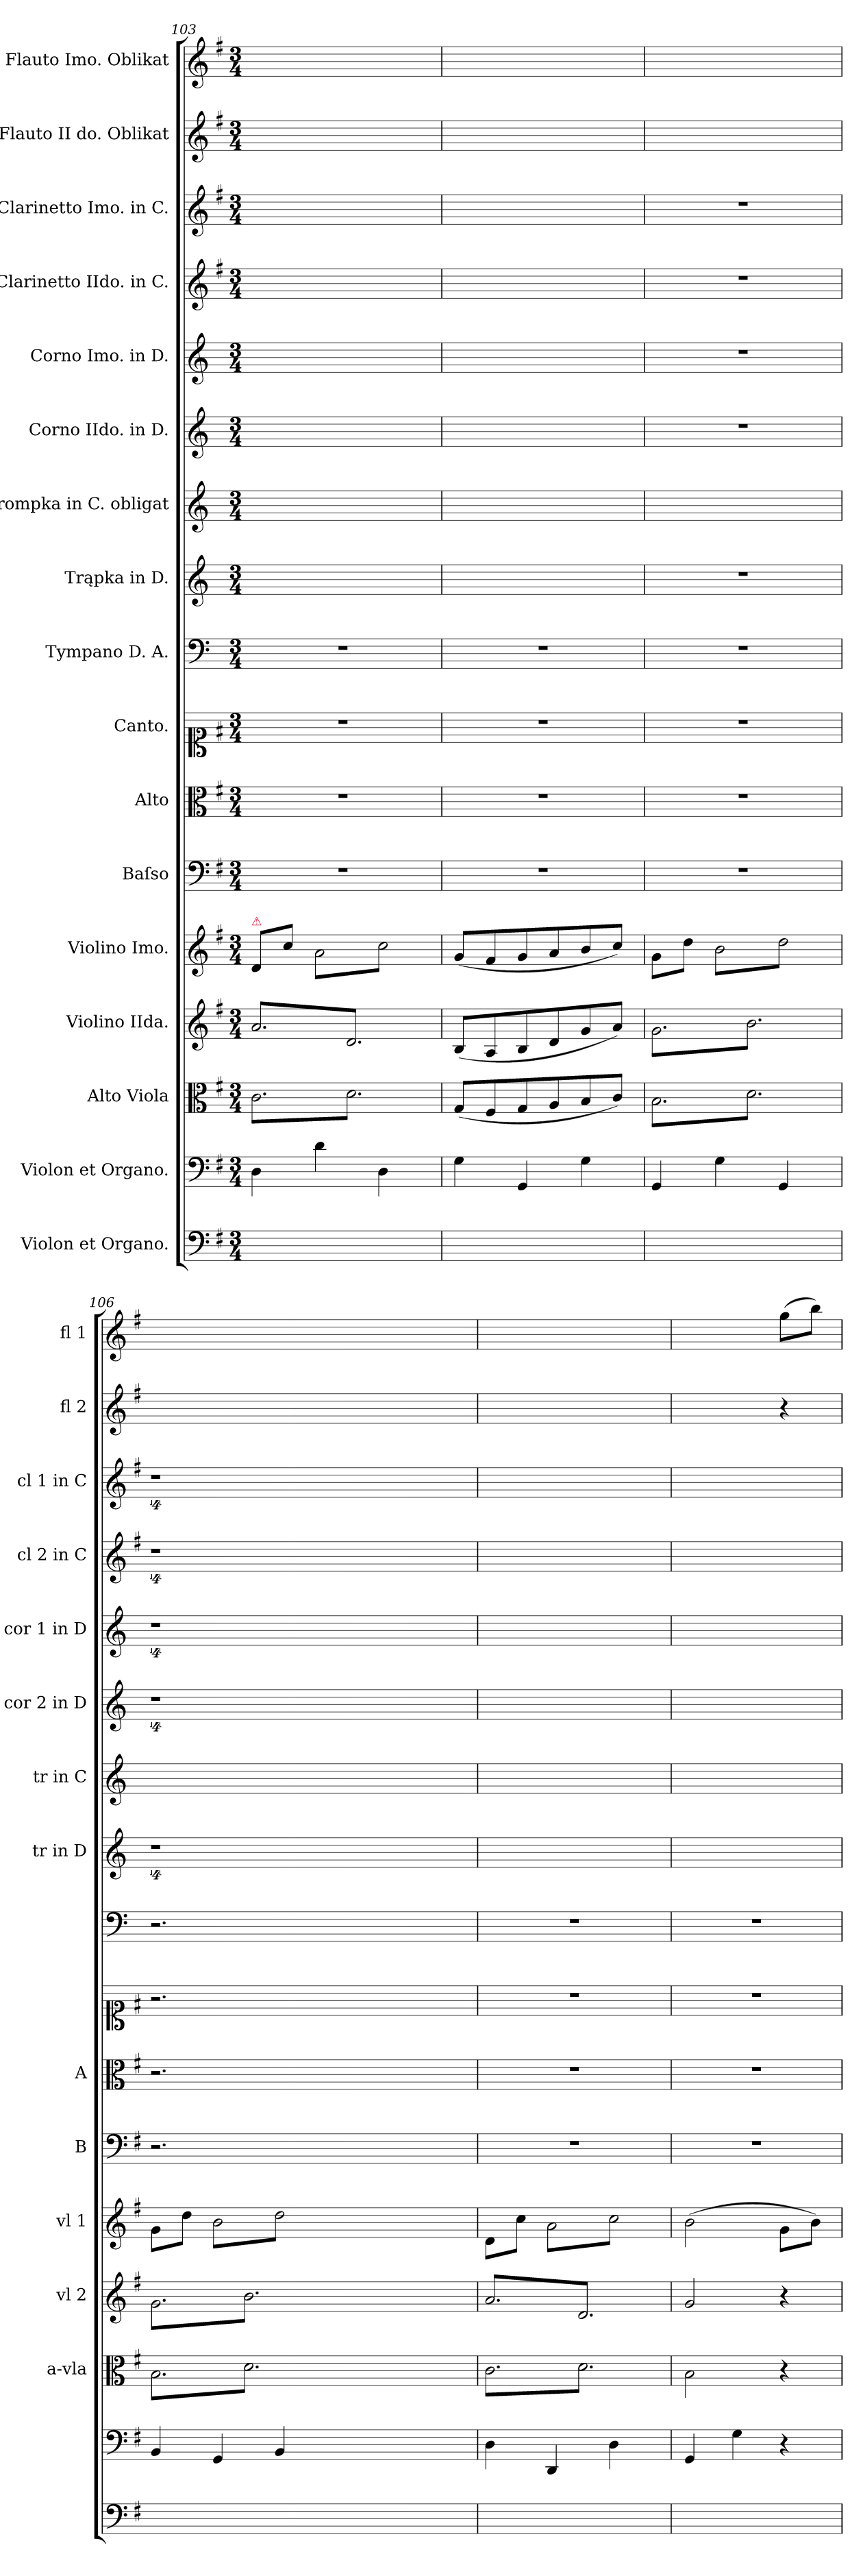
**kern	**kern	**kern	**kern	**kern	**kern	**kern	**kern	**kern	**kern	**kern	**kern	**kern	**kern	**kern	**kern	**kern
*part17	*part16	*part15	*part14	*part13	*part12	*part11	*part10	*part9	*part8	*part7	*part6	*part5	*part4	*part3	*part2	*part1
*staff17	*staff16	*staff15	*staff14	*staff13	*staff12	*staff11	*staff10	*staff9	*staff8	*staff7	*staff6	*staff5	*staff4	*staff3	*staff2	*staff1
*I"Violon et Organo.	*I"Violon et Organo.	*I"Alto Viola	*I"Violino IIda.	*I"Violino Imo.	*I"Baſso	*I"Alto	*I"Canto.	*I"Tympano D. A.	*I"Trąpka in D.	*I"Trompka in C. obligat	*I"Corno IIdo. in D.	*I"Corno Imo. in D.	*I"Clarinetto IIdo. in C.	*I"Clarinetto Imo. in C.	*I"Flauto II do. Oblikat	*I"Flauto Imo. Oblikat
*	*	*I'a-vla	*I'vl 2	*I'vl 1	*I'B	*I'A	*	*	*I'tr in D	*I'tr in C	*I'cor 2 in D	*I'cor 1 in D	*I'cl 2 in C	*I'cl 1 in C	*I'fl 2	*I'fl 1
*clefF4	*clefF4	*clefC3	*clefG2	*clefG2	*clefF4	*clefC3	*clefC1	*clefF4	*clefG2	*clefG2	*clefG2	*clefG2	*clefG2	*clefG2	*clefG2	*clefG2
*	*	*	*	*	*	*	*	*ITrd-1c-2	*ITrd-1c-2	*ITrd-1c-2	*ITrd6c10	*ITrd6c10	*	*	*	*
*k[f#]	*k[f#]	*k[f#]	*k[f#]	*k[f#]	*k[f#]	*k[f#]	*k[f#]	*k[f#c#]	*k[f#c#]	*k[f#c#]	*k[f#c#]	*k[f#c#]	*k[f#]	*k[f#]	*k[f#]	*k[f#]
*M3/4	*M3/4	*M3/4	*M3/4	*M3/4	*M3/4	*M3/4	*M3/4	*M3/4	*M3/4	*M3/4	*M3/4	*M3/4	*M3/4	*M3/4	*M3/4	*M3/4
=103	=103	=103	=103	=103	=103	=103	=103	=103	=103	=103	=103	=103	=103	=103	=103	=103
!	!	!	!	!LO:TX:a:color=crimson:t=⚠	!	!	!	!	!	!	!	!	!	!	!	!
*	*	*tremolo	*	*	*	*	*	*	*	*	*	*	*	*	*	*
*	*	*	*tremolo	*	*	*	*	*	*	*	*	*	*	*	*	*
4D\yy	4D\	(8c\L	(8a/L	(8d/L	2.r	2.r	2.r	2.r	2.ryy	2.ryy	2.ryy	2.ryy	2.ryy	2.ryy	4cc\yy	4aa\yy
.	.	8d\)	8d/)	8cc\J	.	.	.	.	.	.	.	.	.	.	.	.
*	*	*	*	*tremolo	*	*	*	*	*	*	*	*	*	*	*	*
4d\yy	4d\	8c\	8a/	8a\L	.	.	.	.	.	.	.	.	.	.	4cc\yy	8aa\Lyy
.	.	8d\)	8d/)	8cc\)	.	.	.	.	.	.	.	.	.	.	.	8gg#X\yy
4D\yy	4D\	8c\	8a/	8a\	.	.	.	.	.	.	.	.	.	.	8cc\Lyy	8aa\yy
.	.	8d\)J	8d/)J	8cc\)J	.	.	.	.	.	.	.	.	.	.	8gg\Jyy	8bb\Jyy
*	*	*	*	*Xtremolo	*	*	*	*	*	*	*	*	*	*	*	*
*	*	*	*Xtremolo	*	*	*	*	*	*	*	*	*	*	*	*	*
*	*	*Xtremolo	*	*	*	*	*	*	*	*	*	*	*	*	*	*
=104	=104	=104	=104	=104	=104	=104	=104	=104	=104	=104	=104	=104	=104	=104	=104	=104
4G\yy	4G\	(8G/L	(8B/L	(8g/L	2.r	2.r	2.r	2.r	2.ryy	2.ryy	2.ryy	2.ryy	2.ryy	2.ryy	8b\Lyy	8ggn\Lyy
.	.	8F#/	8A/	8f#/	.	.	.	.	.	.	.	.	.	.	8a\yy	8ff#\yy
4GG/yy	4GG/	8G/	8B/	8g/	.	.	.	.	.	.	.	.	.	.	8b\yy	8gg\yy
.	.	8A/	8d/	8a/	.	.	.	.	.	.	.	.	.	.	8ff#\yy	8aa\yy
4G\yy	4G\	8B/	8g/	8b/	.	.	.	.	.	.	.	.	.	.	8gg\yy	8bb\yy
.	.	8c/J)	8a/J)	8cc/J)	.	.	.	.	.	.	.	.	.	.	8aa\Jyy	8ccc\Jyy
=105	=105	=105	=105	=105	=105	=105	=105	=105	=105	=105	=105	=105	=105	=105	=105	=105
*	*	*tremolo	*	*	*	*	*	*	*	*	*	*	*	*	*	*
*	*	*	*tremolo	*	*	*	*	*	*	*	*	*	*	*	*	*
4GG/yy	4GG/	(8B\L	(8g\L	(8g\L	2.r	2.r	2.r	2.r	2.r	2.ryy	2.r	2.r	2.r	2.r	8bb\Lyy	8ddd\Lyy
.	.	8d\)	8b\)	8dd\J	.	.	.	.	.	.	.	.	.	.	8ccc\yy	8eee\yy
*	*	*	*	*tremolo	*	*	*	*	*	*	*	*	*	*	*	*
4G\yy	4G\	8B\	8g\	8b\L	.	.	.	.	.	.	.	.	.	.	8bb\yy	8ddd\yy
.	.	8d\)	8b\)	8dd\)	.	.	.	.	.	.	.	.	.	.	8aa#X\yy	8ccc#X\yy
4GG/yy	4GG/	8B\	8g\	8b\	.	.	.	.	.	.	.	.	.	.	8bb\yy	8ddd\yy
.	.	8d\)J	8b\)J	8dd\)J	.	.	.	.	.	.	.	.	.	.	8gg\Jyy	8bb\Jyy
*	*	*	*	*Xtremolo	*	*	*	*	*	*	*	*	*	*	*	*
=106	=106	=106	=106	=106	=106	=106	=106	=106	=106	=106	=106	=106	=106	=106	=106	=106
4BB/yy	4BB/	(8B\L	(8g\L	(8g\L	2.r	2.r	2.r	2.r	4%9r	2.ryy	4%9r	4%9r	4%9r	4%9r	4b\yy	4gg\yy
.	.	8d\)	8b\)	8dd\J	.	.	.	.	.	.	.	.	.	.	.	.
*	*	*	*	*tremolo	*	*	*	*	*	*	*	*	*	*	*	*
4GG/yy	4GG/	8B\	8g\	8b\L	.	.	.	.	.	.	.	.	.	.	8b\Lyy	8gg\Lyy
.	.	8d\)	8b\)	8dd\)	.	.	.	.	.	.	.	.	.	.	8a\yy	8ff#\yy
4BB/yy	4BB/	8B\	8g\	8b\	.	.	.	.	.	.	.	.	.	.	8b\yy	8gg\yy
.	.	8d\)J	8b\)J	8dd\)J	.	.	.	.	.	.	.	.	.	.	8gg\Jyy	8bb\Jyy
*	*	*	*	*Xtremolo	*	*	*	*	*	*	*	*	*	*	*	*
1.ryy	1.ryy	1.ryy	1.ryy	1.ryy	1.ryy	1.ryy	1.ryy	1.ryy	.	1.ryy	.	.	.	.	1.ryy	1.ryy
.	.	.	.	.	.	.	.	.	.	.	.	.	.	.	.	.
.	.	.	.	.	.	.	.	.	.	.	.	.	.	.	.	.
=107	=107	=107	=107	=107	=107	=107	=107	=107	=107	=107	=107	=107	=107	=107	=107	=107
4D\yy	4D\	(8c\L	(8a/L	(8d\L	2.r	2.r	2.r	2.r	2.ryy	2.ryy	2.ryy	2.ryy	2.ryy	2.ryy	4cc\yy	4aa\yy
.	.	8d\)	8d/)	8cc\J	.	.	.	.	.	.	.	.	.	.	.	.
*	*	*	*	*tremolo	*	*	*	*	*	*	*	*	*	*	*	*
4DD/yy	4DD/	8c\	8a/	8a\L	.	.	.	.	.	.	.	.	.	.	4cc\yy	8aa\Lyy
.	.	8d\)	8d/)	8cc\)	.	.	.	.	.	.	.	.	.	.	.	8gg#X\yy
4D\yy	4D\	8c\	8a/	8a\	.	.	.	.	.	.	.	.	.	.	4cc\yy	8aa\yy
.	.	8d\)J	8d/)J	8cc\)J	.	.	.	.	.	.	.	.	.	.	.	8bb\Jyy
*	*	*	*	*Xtremolo	*	*	*	*	*	*	*	*	*	*	*	*
*	*	*	*Xtremolo	*	*	*	*	*	*	*	*	*	*	*	*	*
*	*	*Xtremolo	*	*	*	*	*	*	*	*	*	*	*	*	*	*
=108	=108	=108	=108	=108	=108	=108	=108	=108	=108	=108	=108	=108	=108	=108	=108	=108
4GG/yy	4GG/	2B\	2g/	(2b\	2.r	2.r	2.r	2.r	2.ryy	2.ryy	2.ryy	2.ryy	2.ryy	2.ryy	2b\yy	2ggn\yy
.	.	.	.	.	.	.	.	.	.	.	.	.	.	.	.	.
4G\yy	4G\	.	.	.	.	.	.	.	.	.	.	.	.	.	.	.
4ryy	4r	4r	4r	8g\L	.	.	.	.	.	.	.	.	.	.	4r	(8gg\L
.	.	.	.	8b\J)	.	.	.	.	.	.	.	.	.	.	.	8bb\J)
=	=	=	=	=	=	=	=	=	=	=	=	=	=	=	=	=
*-	*-	*-	*-	*-	*-	*-	*-	*-	*-	*-	*-	*-	*-	*-	*-	*-
